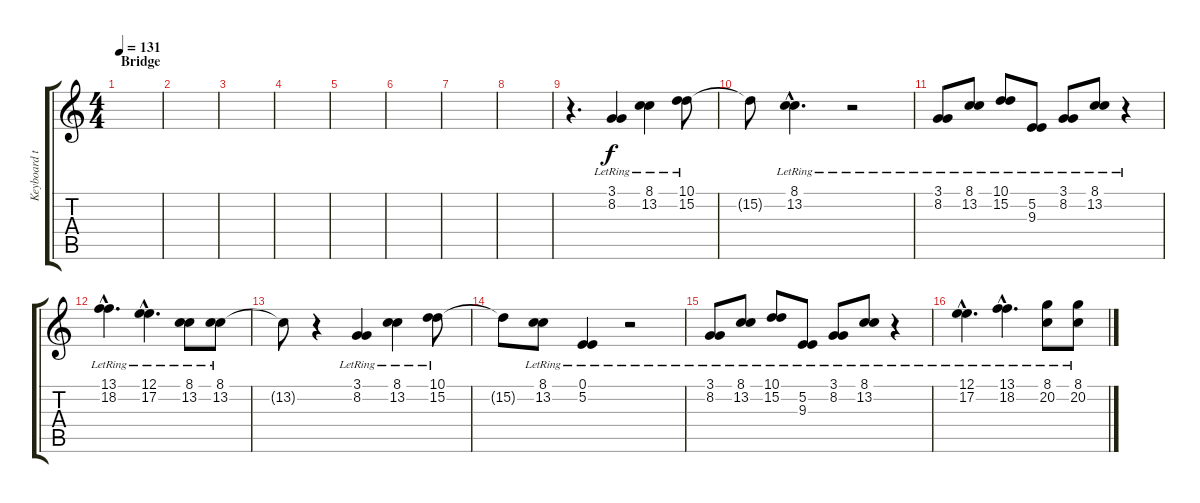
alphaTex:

\track ("Keyboard track [overdubbed]" "Keyboard t") {instrument brightacousticpiano}
\staff {score tabs}
\tuning (E4 B3 G3 D3 A2 E2) {hide}
\ts (4 4)
\section ("" "Bridge")
\tempo 131
\clef g2
\ks c
|
|
|
|
|
|
|
|
r.4{d} (3.1{lr} 8.2{lr}).4 (8.1{lr} 13.2{lr}).4 (10.1{lr} 15.2{lr}).8 |
15.2{t}.8 (8.1{hac lr} 13.2{hac lr}).4{d} r.2 |
(3.1{lr} 8.2{lr}).8 (8.1{lr} 13.2{lr}).8 (10.1{lr} 15.2{lr}).8 (5.2{lr} 9.3{lr}).8 (3.1{lr} 8.2{lr}).8 (8.1{lr} 13.2{lr}).8 r.4 |
(13.1{hac lr} 18.2{hac lr}).4{d} (12.1{hac lr} 17.2{hac lr}).4{d} (8.1{lr} 13.2{lr}).8 (8.1{lr} 13.2{lr}).8 |
13.2{t}.8 r.4 (3.1{lr} 8.2{lr}).4 (8.1{lr} 13.2{lr}).4 (10.1{lr} 15.2{lr}).8 |
15.2{t}.8 (8.1{lr} 13.2{lr}).8 (0.1{lr} 5.2{lr}).4 r.2 |
(3.1{lr} 8.2{lr}).8 (8.1{lr} 13.2{lr}).8 (10.1{lr} 15.2{lr}).8 (5.2{lr} 9.3{lr}).8 (3.1{lr} 8.2{lr}).8 (8.1{lr} 13.2{lr}).8 r.4 |
(12.1{hac lr} 17.2{hac lr}).4{d} (13.1{hac lr} 18.2{hac lr}).4{d} (8.1{lr} 20.2{lr}).8 (8.1{lr} 20.2{lr}).8
